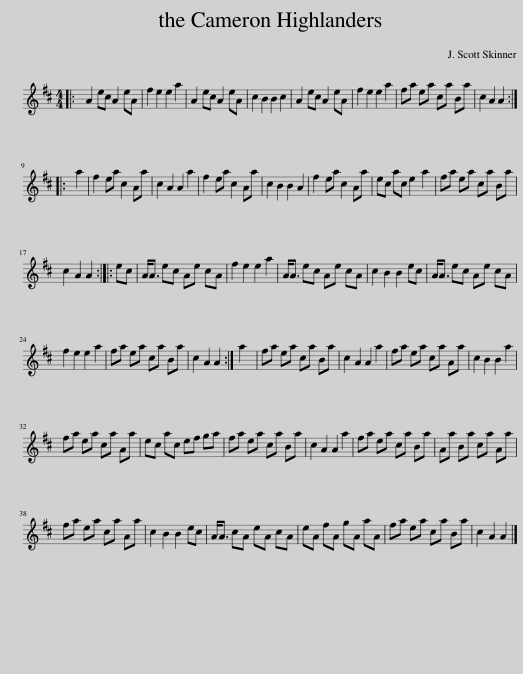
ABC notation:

X:1
L:1/8
M:4/4
I:linebreak $
K:D
V:1 treble
V:1
|: A2 ec A2 eA | f2 e2 e2 a2 | A2 ec A2 eA | c2 B2 B2 c2 | A2 ec A2 eA | %5
 f2 e2 e2 a2 | fa ea ca Ba | c2 A2 A2 ::$ a2 | f2 ea c2 Aa | %10
 c2 A2 A2 a2 | f2 ea c2 Aa | c2 B2 B2 A2 | f2 ea c2 Aa | ec ac e2 a2 | %15
 fa ea ca Ba |$ c2 A2 A2 :: ec | A<A ec Ae cA | f2 e2 e2 a2 | %20
 A<A ec Ae cA | c2 B2 B2 ec | A<A ec Ae cA |$ f2 e2 e2 a2 | fa ea ca Ba | %25
 c2 A2 A2 :| a2 | fa ea ca Ba | c2 A2 A2 a2 | fa ea ca Aa | %30
 c2 B2 B2 a2 |$ fa ea ca Aa | ec ac ef ga | fa ea ca Ba | c2 A2 A2 a2 | %35
 fa ea ca Ba | Aa Ba ca Aa |$ fa ea ca Aa | c2 B2 B2 ec | A<A cA eA cA | %40
 eA fA gA aA | fa ea ca Ba | c2 A2 A2 |] %43
